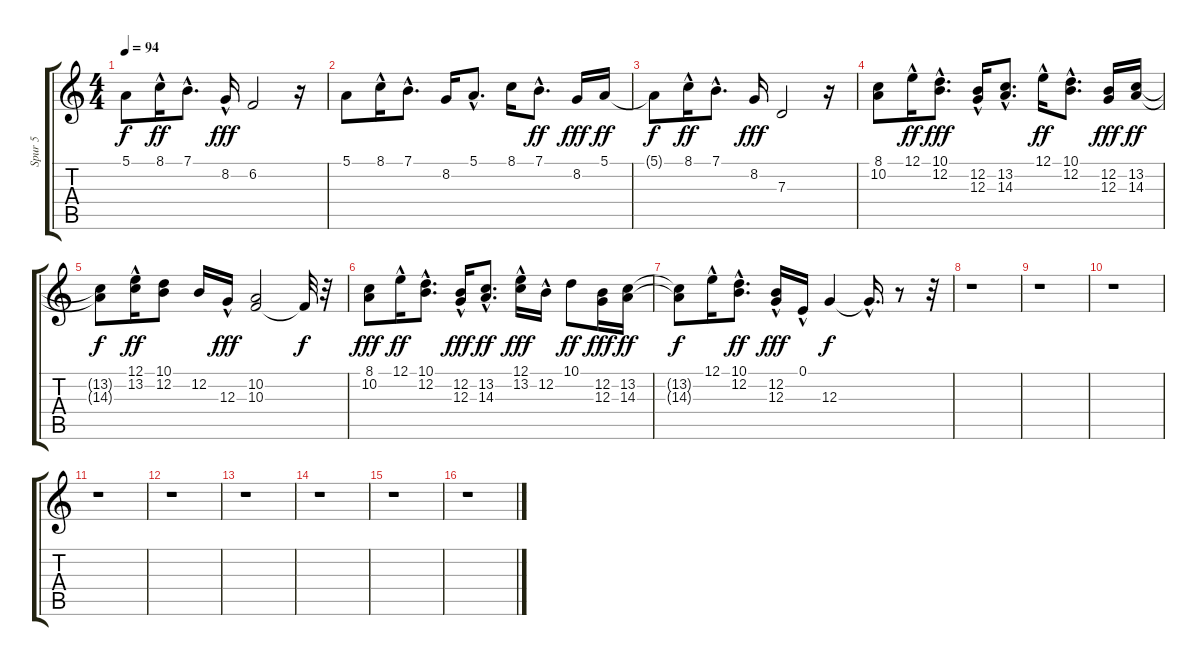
\track ("Spur 5" "Spur 5") {instrument acousticgrandpiano}
\staff {score tabs}
\tuning (E4 B3 G3 D3 A2 E2) {hide}
\ts (4 4)
\tempo 94
\clef g2
\ks c
5.1{t}.8{dy f} 8.1{hac}.16{dy ff} 7.1{hac}.8{d} 8.2{hac}.16{dy fff} 6.2.2 r.16 |
5.1.8 8.1{hac}.16 7.1{hac}.8{d} 8.2.16 5.1{hac}.8{d} 8.1.16 7.1{hac}.8{d dy ff} 8.2.16{dy fff} 5.1.16{dy ff} |
5.1{t}.8{dy f} 8.1{hac}.16{dy ff} 7.1{hac}.8{d} 8.2.16{dy fff} 7.3.2 r.16 |
(8.1 10.2).8 12.1{hac}.16{dy ff} (10.1{hac} 12.2{hac}).8{d dy fff} (12.2 12.3{hac}).16 (13.2{hac} 14.3{hac}).8{d} 12.1{hac}.16{dy ff} (10.1{hac} 12.2{hac}).8{d} (12.2 12.3).16{dy fff} (13.2 14.3).16{dy ff} |
(13.2{t} 14.3{t}).8{dy f} (12.1{hac} 13.2{hac}).16{dy ff} (10.1 12.2).8 12.2.16 12.3{hac}.16{dy fff} (10.2 10.3).2 10.3{t}.32{dy f} r.32 |
(8.1 10.2).8{dy fff} 12.1{hac}.16{dy ff} (10.1{hac} 12.2{hac}).8{d} (12.2{hac} 12.3{hac}).16{dy fff} (13.2 14.3{hac}).8{d dy ff} (12.1{hac} 13.2{hac}).16{dy fff} 12.2{hac}.16 10.1.8{dy ff} (12.2 12.3).16{dy fff} (13.2 14.3).16{dy ff} |
(13.2{t} 14.3{t}).8{dy f} 12.1{hac}.16 (10.1 12.2{hac}).8{d dy ff} (12.2 12.3{hac}).16{dy fff} 0.1{hac}.16 12.3.4{dy f} 12.3{hac t}.16{d} r.8 r.32 |
r.1 |
r.1 |
r.1 |
r.1 |
r.1 |
r.1 |
r.1 |
r.1 |
r.1
